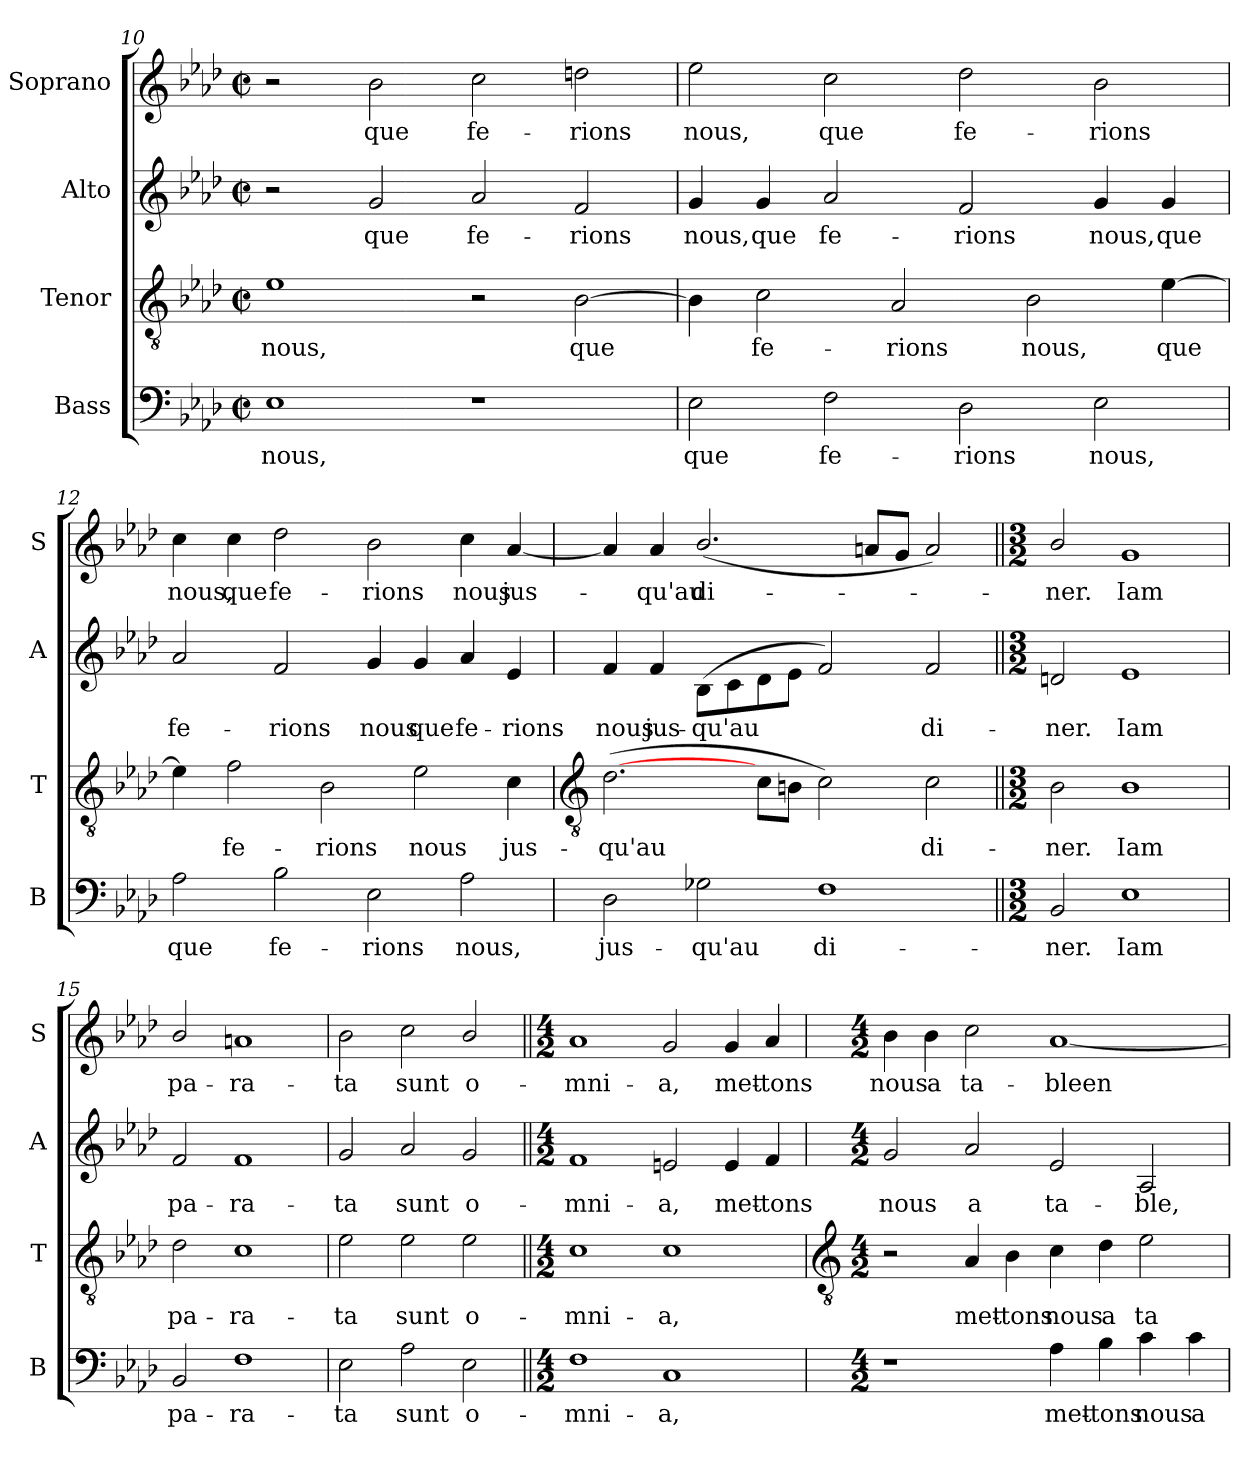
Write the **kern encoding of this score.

**kern	**text	**kern	**text	**kern	**text	**kern	**text
*part4	*part4	*part3	*part3	*part2	*part2	*part1	*part1
*staff4	*staff4	*staff3	*staff3	*staff2	*staff2	*staff1	*staff1
*I"Bass	*	*I"Tenor	*	*I"Alto	*	*I"Soprano	*
*I'B	*	*I'T	*	*I'A	*	*I'S	*
*clefF4	*	*clefGv2	*	*clefG2	*	*clefG2	*
*k[b-e-a-d-]	*	*k[b-e-a-d-]	*	*k[b-e-a-d-]	*	*k[b-e-a-d-]	*
*A-:	*	*A-:	*	*A-:	*	*A-:	*
*M4/2	*	*M4/2	*	*M4/2	*	*M4/2	*
*met(c|)	*	*met(c|)	*	*met(c|)	*	*met(c|)	*
=10	=10	=10	=10	=10	=10	=10	=10
!	!LO:LY:b	!	!LO:LY:b	!	!	!	!
1E-	nous,	1e-	nous,	2r	.	2r	.
!	!	!	!	!	!LO:LY:b	!	!LO:LY:b
.	.	.	.	2g	que	2b-	que
!	!	!	!	!	!LO:LY:b	!	!LO:LY:b
1r	.	2r	.	2a-	fe-	2cc	fe-
!	!	!	!LO:LY:b	!	!LO:LY:b	!	!LO:LY:b
.	.	[2B-	que	2f	-rions	2ddn	-rions
=11	=11	=11	=11	=11	=11	=11	=11
!	!LO:LY:b	!	!	!	!LO:LY:b	!	!LO:LY:b
2E-	que	4B-]	.	4g	nous,	2ee-	nous,
!	!	!	!LO:LY:b	!	!LO:LY:b	!	!
.	.	2c	fe-	4g	que	.	.
!	!LO:LY:b	!	!	!	!LO:LY:b	!	!LO:LY:b
2F	fe-	.	.	2a-	fe-	2cc	que
!	!	!	!LO:LY:b	!	!	!	!
.	.	2A-	-rions	.	.	.	.
!	!LO:LY:b	!	!	!	!LO:LY:b	!	!LO:LY:b
2D-	-rions	.	.	2f	-rions	2dd-	fe-
!	!	!	!LO:LY:b	!	!	!	!
.	.	2B-	nous,	.	.	.	.
!	!LO:LY:b	!	!	!	!LO:LY:b	!	!LO:LY:b
2E-	nous,	.	.	4g	nous,	2b-	-rions
!	!	!	!LO:LY:b	!	!LO:LY:b	!	!
.	.	[4e-	que	4g	que	.	.
=12	=12	=12	=12	=12	=12	=12	=12
!	!LO:LY:b	!	!	!	!LO:LY:b	!	!LO:LY:b
2A-	que	4e-]	.	2a-	fe-	4cc	nous,
!	!	!	!LO:LY:b	!	!	!	!LO:LY:b
.	.	2f	fe-	.	.	4cc	que
!	!LO:LY:b	!	!	!	!LO:LY:b	!	!LO:LY:b
2B-	fe-	.	.	2f	-rions	2dd-	fe-
!	!	!	!LO:LY:b	!	!	!	!
.	.	2B-	-rions	.	.	.	.
!	!LO:LY:b	!	!	!	!LO:LY:b	!	!LO:LY:b
2E-	-rions	.	.	4g	nous	2b-	-rions
!	!	!	!LO:LY:b	!	!LO:LY:b	!	!
.	.	2e-	nous	4g	que	.	.
!	!LO:LY:b	!	!	!	!LO:LY:b	!	!LO:LY:b
2A-	nous,	.	.	4a-	fe-	4cc	nous
!	!	!	!LO:LY:b	!	!LO:LY:b	!	!LO:LY:b
.	.	4c	jus-	4e-	-rions	[4a-	jus-
!!LO:LB:g=z
=13	=13	=13	=13	=13	=13	=13	=13
*	*	*clefGv2	*	*	*	*	*
!	!LO:LY:b	!	!LO:LY:b	!	!LO:LY:b	!	!
2D-	jus-	(>[2.d-\	-qu'au	4f	nous	4a-]	.
!	!	!	!	!	!LO:LY:b	!	!LO:LY:b
.	.	.	.	4f	jus-	4a-	qu'au
!	!LO:LY:b	!	!	!	!LO:LY:b	!	!LO:LY:b
2G-X	-qu'au	.	.	(<8B-/L	-qu'au	(<2.b-/	di-
.	.	.	.	8c\	.	.	.
.	.	8cL	.	8d-\	.	.	.
.	.	8BnJ	.	8e-\J	.	.	.
!	!LO:LY:b	!	!	!	!	!	!
1F	di-	2c)	.	2f)	.	.	.
.	.	.	.	.	.	8anL	.
.	.	.	.	.	.	8gJ	.
!	!	!	!LO:LY:b	!	!LO:LY:b	!	!
.	.	2c	di-	2f	di-	2a)	.
=14||	=14||	=14||	=14||	=14||	=14||	=14||	=14||
*M3/2	*	*M3/2	*	*M3/2	*	*M3/2	*
!	!LO:LY:b	!	!LO:LY:b	!	!LO:LY:b	!	!LO:LY:b
2BB-	-ner.	2B-	-ner.	2dn	-ner.	2b-/	ner.
!	!LO:LY:b	!	!LO:LY:b	!	!LO:LY:b	!	!LO:LY:b
1E-	Iam	1B-	Iam	1e-	Iam	1g	Iam
=15	=15	=15	=15	=15	=15	=15	=15
!	!LO:LY:b	!	!LO:LY:b	!	!LO:LY:b	!	!LO:LY:b
2BB-	pa-	2d-	pa-	2f	pa-	2b-/	pa-
!	!LO:LY:b	!	!LO:LY:b	!	!LO:LY:b	!	!LO:LY:b
1F	-ra-	1c	-ra-	1f	-ra-	1an	-ra-
=16	=16	=16	=16	=16	=16	=16	=16
!	!LO:LY:b	!	!LO:LY:b	!	!LO:LY:b	!	!LO:LY:b
2E-	-ta	2e-	-ta	2g	-ta	2b-	-ta
!	!LO:LY:b	!	!LO:LY:b	!	!LO:LY:b	!	!LO:LY:b
2A-	sunt	2e-	sunt	2a-	sunt	2cc	sunt
!	!LO:LY:b	!	!LO:LY:b	!	!LO:LY:b	!	!LO:LY:b
2E-	o-	2e-	o-	2g	o-	2b-/	o-
=17||	=17||	=17||	=17||	=17||	=17||	=17||	=17||
*M4/2	*	*M4/2	*	*M4/2	*	*M4/2	*
!	!LO:LY:b	!	!LO:LY:b	!	!LO:LY:b	!	!LO:LY:b
1F	-mni-	1c	-mni-	1f	-mni-	1a-	-mni-
!	!LO:LY:b	!	!LO:LY:b	!	!LO:LY:b	!	!LO:LY:b
1C	-a,	1c	-a,	2en	-a,	2g	-a,
!	!	!	!	!	!LO:LY:b	!	!LO:LY:b
.	.	.	.	4e	met-	4g	met-
!	!	!	!	!	!LO:LY:b	!	!LO:LY:b
.	.	.	.	4f	-tons	4a-	-tons
!!LO:LB:g=z
=18	=18	=18	=18	=18	=18	=18	=18
*	*	*clefGv2	*	*	*	*	*
*M4/2	*	*M4/2	*	*M4/2	*	*M4/2	*
!	!	!	!	!	!LO:LY:b	!	!LO:LY:b
1r	.	2r	.	2g	nous	4b-	nous
!	!	!	!	!	!	!	!LO:LY:b
.	.	.	.	.	.	4b-	a
!	!	!	!LO:LY:b	!	!LO:LY:b	!	!LO:LY:b
.	.	4A-	met-	2a-	a	2cc	ta-
!	!	!	!LO:LY:b	!	!	!	!
.	.	4B-	-tons	.	.	.	.
!	!LO:LY:b	!	!LO:LY:b	!	!LO:LY:b	!	!LO:LY:b
4A-	met-	4c	nous	2e-	ta-	[1a-	-bleen
!	!LO:LY:b	!	!LO:LY:b	!	!	!	!
4B-	-tons	4d-	a	.	.	.	.
!	!LO:LY:b	!	!LO:LY:b	!	!LO:LY:b	!	!
4c	nous	2e-	ta-	2A-	-ble,	.	.
!	!LO:LY:b	!	!	!	!	!	!
4c	a	.	.	.	.	.	.
=	=	=	=	=	=	=	=
*-	*-	*-	*-	*-	*-	*-	*-
